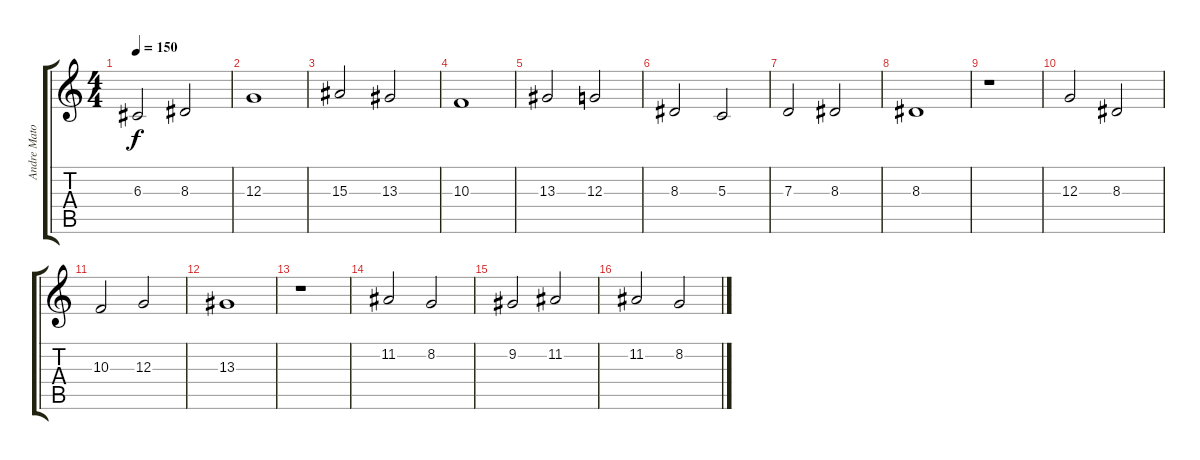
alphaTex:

\track ("Andre Matos/Piano" "Andre Mato") {instrument lead6voice}
\staff {score tabs}
\tuning (E4 B3 G3 D3 A2 E2) {hide}
\ts (4 4)
\tempo 150
\clef g2
\ks c
6.3.2{dy f} 8.3.2 |
12.3.1 |
15.3.2 13.3.2 |
10.3.1 |
13.3.2 12.3.2 |
8.3.2 5.3.2 |
7.3.2 8.3.2 |
8.3.1 |
r.1 |
12.3.2 8.3.2 |
10.3.2 12.3.2 |
13.3.1 |
r.1 |
11.2.2 8.2.2 |
9.2.2 11.2.2 |
11.2.2 8.2.2
